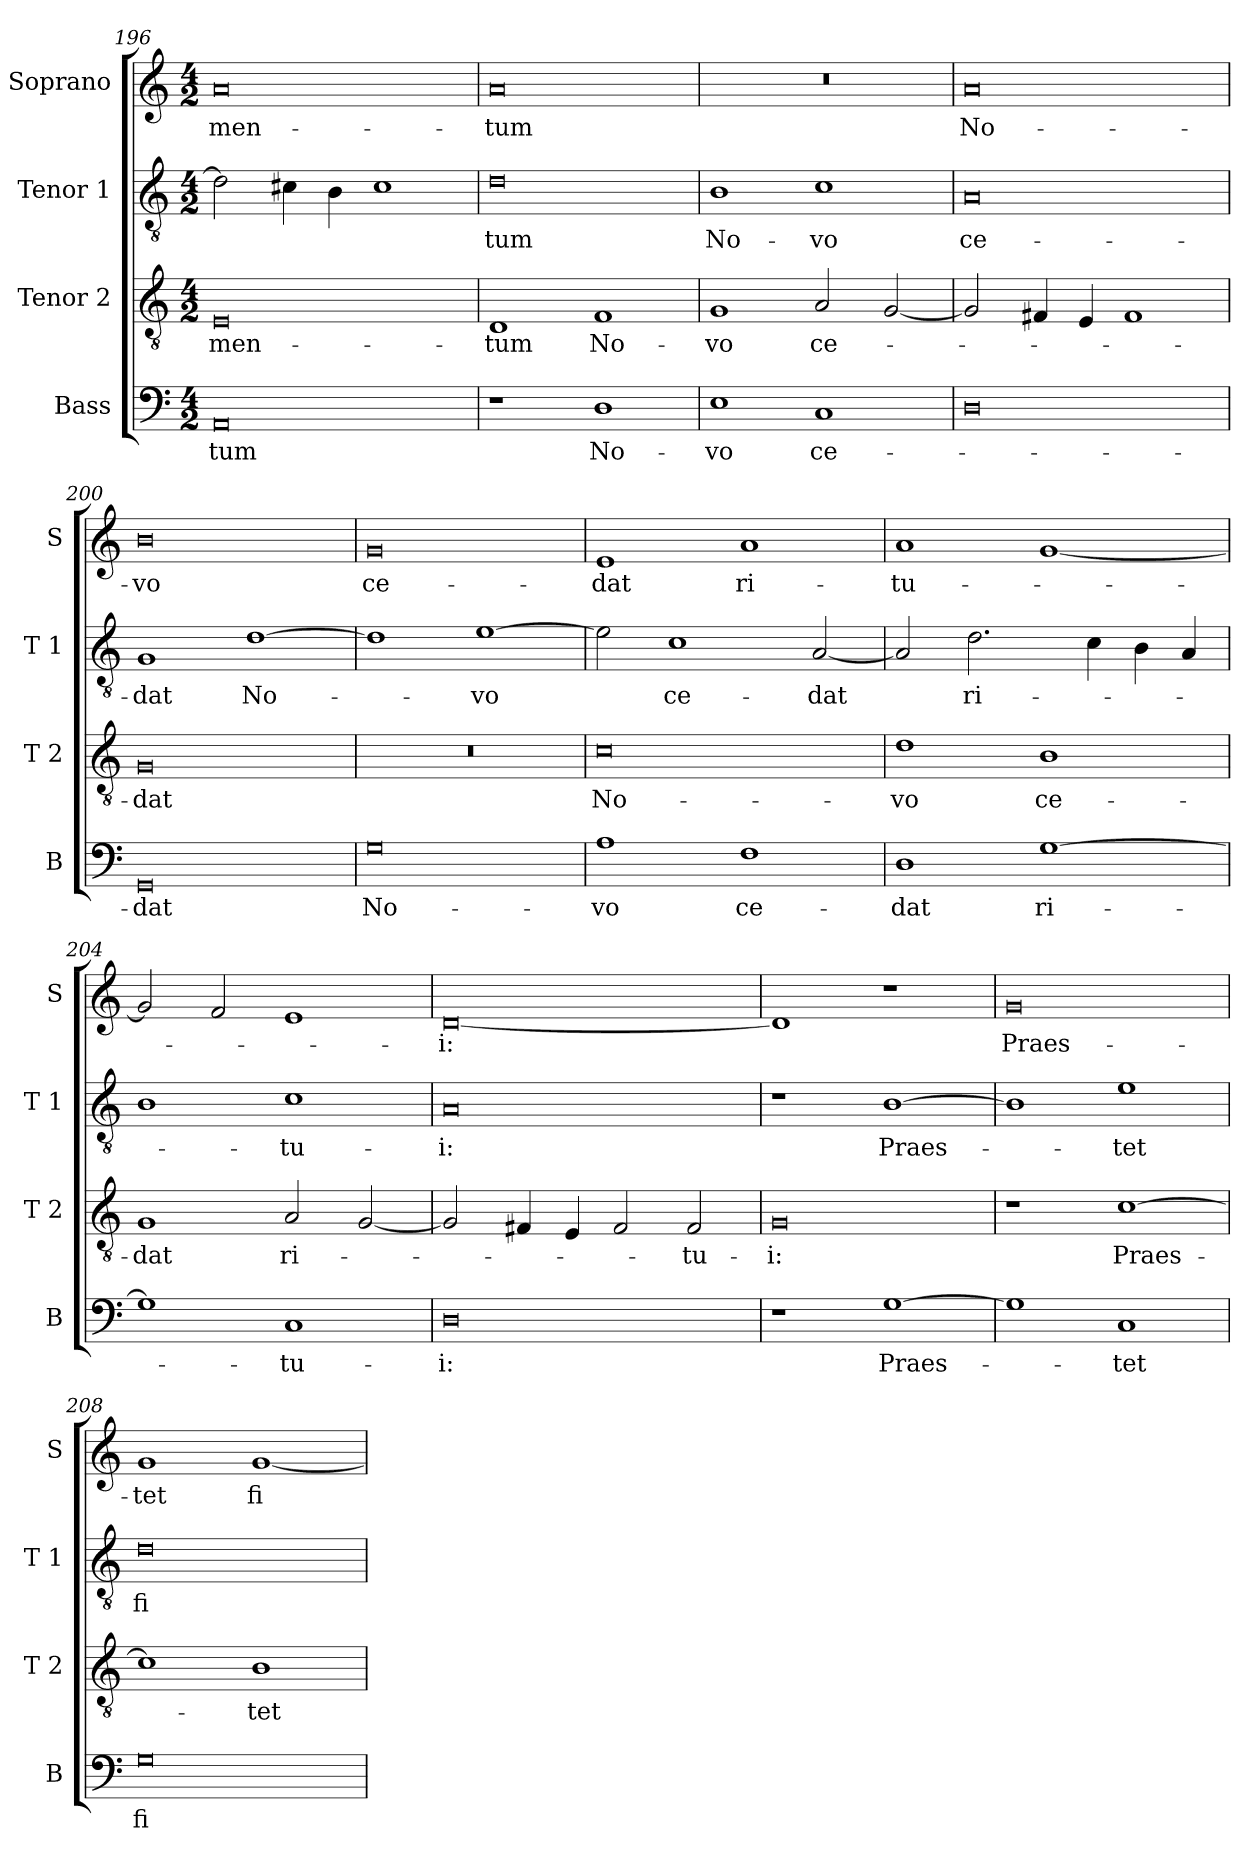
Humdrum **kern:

**kern	**text	**kern	**text	**kern	**text	**kern	**text
*part4	*part4	*part3	*part3	*part2	*part2	*part1	*part1
*staff4	*staff4	*staff3	*staff3	*staff2	*staff2	*staff1	*staff1
*I"Bass	*	*I"Tenor 2	*	*I"Tenor 1	*	*I"Soprano	*
*I'B	*	*I'T 2	*	*I'T 1	*	*I'S	*
*clefF4	*	*clefGv2	*	*clefGv2	*	*clefG2	*
*k[]	*	*k[]	*	*k[]	*	*k[]	*
*C:	*	*C:	*	*C:	*	*C:	*
*M4/2	*	*M4/2	*	*M4/2	*	*M4/2	*
=196	=196	=196	=196	=196	=196	=196	=196
!	!LO:LY:b	!	!LO:LY:b	!	!	!	!LO:LY:b
0AA	-tum	0E	-men-	2d\]	.	0a	-men-
.	.	.	.	4c#X\	.	.	.
.	.	.	.	4B\	.	.	.
.	.	.	.	1c#	.	.	.
=197	=197	=197	=197	=197	=197	=197	=197
!	!	!	!LO:LY:b	!	!LO:LY:b	!	!LO:LY:b
1r	.	1D	-tum	0d	-tum	0a	-tum
!	!LO:LY:b	!	!LO:LY:b	!	!	!	!
1D	No-	1F	No-	.	.	.	.
=198	=198	=198	=198	=198	=198	=198	=198
!	!LO:LY:b	!	!LO:LY:b	!	!LO:LY:b	!	!
1E	-vo	1G	-vo	1B	No-	0r	.
!	!LO:LY:b	!	!LO:LY:b	!	!LO:LY:b	!	!
1C	ce-	2A/	ce-	1c	-vo	.	.
.	.	[2G/	.	.	.	.	.
!!LO:LB:g=z
=199	=199	=199	=199	=199	=199	=199	=199
!	!	!	!	!	!LO:LY:b	!	!LO:LY:b
0D	.	2G/]	.	0A	ce-	0a	No-
.	.	4F#X/	.	.	.	.	.
.	.	4E/	.	.	.	.	.
.	.	1F#	.	.	.	.	.
=200	=200	=200	=200	=200	=200	=200	=200
!	!LO:LY:b	!	!LO:LY:b	!	!LO:LY:b	!	!LO:LY:b
0GG	-dat	0G	-dat	1G	-dat	0b	-vo
!	!	!	!	!	!LO:LY:b	!	!
.	.	.	.	[1d	No-	.	.
=201	=201	=201	=201	=201	=201	=201	=201
!	!LO:LY:b	!	!	!	!	!	!LO:LY:b
0G	No-	0r	.	1d]	.	0g	ce-
!	!	!	!	!	!LO:LY:b	!	!
.	.	.	.	[1e	-vo	.	.
=202	=202	=202	=202	=202	=202	=202	=202
!	!LO:LY:b	!	!LO:LY:b	!	!	!	!LO:LY:b
1A	-vo	0c	No-	2e\]	.	1e	-dat
!	!	!	!	!	!LO:LY:b	!	!
.	.	.	.	1c	ce-	.	.
!	!LO:LY:b	!	!	!	!	!	!LO:LY:b
1F	ce-	.	.	.	.	1a	ri-
!	!	!	!	!	!LO:LY:b	!	!
.	.	.	.	[2A/	-dat	.	.
=203	=203	=203	=203	=203	=203	=203	=203
!	!LO:LY:b	!	!LO:LY:b	!	!	!	!LO:LY:b
1D	-dat	1d	-vo	2A/]	.	1a	-tu-
!	!	!	!	!	!LO:LY:b	!	!
.	.	.	.	2.d\	ri-	.	.
!	!LO:LY:b	!	!LO:LY:b	!	!	!	!
[1G	ri-	1B	ce-	.	.	[1g	.
.	.	.	.	4c\	.	.	.
.	.	.	.	4B\	.	.	.
.	.	.	.	4A/	.	.	.
=204	=204	=204	=204	=204	=204	=204	=204
!	!	!	!LO:LY:b	!	!	!	!
1G]	.	1G	-dat	1B	.	2g/]	.
.	.	.	.	.	.	2f/	.
!	!LO:LY:b	!	!LO:LY:b	!	!LO:LY:b	!	!
1C	-tu-	2A/	ri-	1c	-tu-	1e	.
.	.	[2G/	.	.	.	.	.
!!LO:LB:g=z
=205	=205	=205	=205	=205	=205	=205	=205
!	!LO:LY:b	!	!	!	!LO:LY:b	!	!LO:LY:b
0D	-i:	2G/]	.	0A	-i:	[0d	-i:
.	.	4F#X/	.	.	.	.	.
.	.	4E/	.	.	.	.	.
.	.	2F#/	.	.	.	.	.
!	!	!	!LO:LY:b	!	!	!	!
.	.	2F#/	-tu-	.	.	.	.
=206	=206	=206	=206	=206	=206	=206	=206
!	!	!	!LO:LY:b	!	!	!	!
1r	.	0G	-i:	1r	.	1d]	.
!	!LO:LY:b	!	!	!	!LO:LY:b	!	!
[1G	Praes-	.	.	[1B	Praes-	1r	.
=207	=207	=207	=207	=207	=207	=207	=207
!	!	!	!	!	!	!	!LO:LY:b
1G]	.	1r	.	1B]	.	0g	Praes-
!	!LO:LY:b	!	!LO:LY:b	!	!LO:LY:b	!	!
1C	-tet	[1c	Praes-	1e	-tet	.	.
=208	=208	=208	=208	=208	=208	=208	=208
!	!LO:LY:b	!	!	!	!LO:LY:b	!	!LO:LY:b
0G	fi-	1c]	.	0d	fi-	1g	-tet
!	!	!	!LO:LY:b	!	!	!	!LO:LY:b
.	.	1B	-tet	.	.	[1g	fi-
=	=	=	=	=	=	=	=
*-	*-	*-	*-	*-	*-	*-	*-
